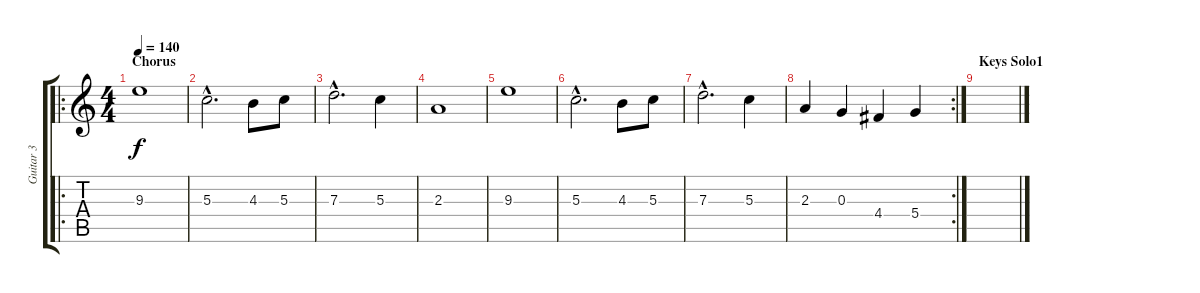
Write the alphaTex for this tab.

\track ("Guitar 3" "Guitar 3") {instrument distortionguitar}
\staff {score tabs}
\tuning (E4 B3 G3 D3 A2 E2) {hide}
\ro
\ts (4 4)
\section ("" "Chorus")
\tempo 140
\clef g2
\ks c
9.3.1{dy f} |
5.3{hac}.2{d} 4.3.8 5.3.8 |
7.3{hac}.2{d} 5.3.4 |
2.3.1 |
9.3.1 |
5.3{hac}.2{d} 4.3.8 5.3.8 |
7.3{hac}.2{d} 5.3.4 |
\rc 2
2.3.4 0.3.4 4.4.4 5.4.4 |
\section ("" "Keys Solo1")
